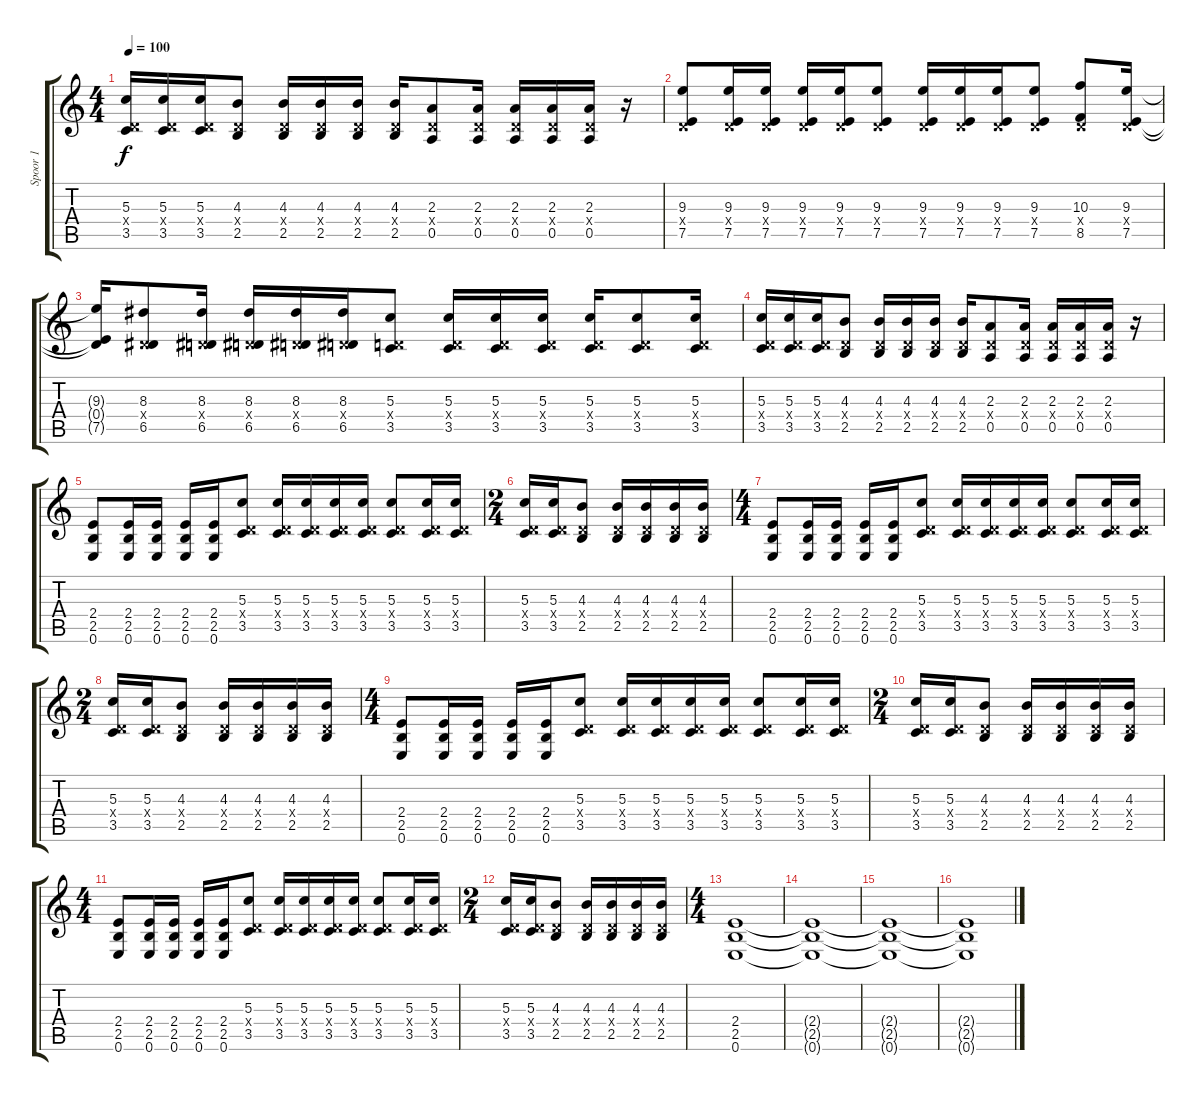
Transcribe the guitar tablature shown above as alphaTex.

\track ("Spoor 1" "Spoor 1") {instrument electricguitarclean}
\staff {score tabs}
\tuning (E4 B3 G3 D3 A2 E2) {hide}
\ts (4 4)
\tempo 100
\clef g2
\ks c
(5.3 0.4{x} 3.5).16{dy f} (5.3 0.4{x} 3.5).16 (5.3 0.4{x} 3.5).16 (4.3 0.4{x} 2.5).8 (4.3 0.4{x} 2.5).16 (4.3 0.4{x} 2.5).16 (4.3 0.4{x} 2.5).16 (4.3 0.4{x} 2.5).16 (2.3 0.4{x} 0.5).8 (2.3 0.4{x} 0.5).16 (2.3 0.4{x} 0.5).16 (2.3 0.4{x} 0.5).16 (2.3 0.4{x} 0.5).16 r.16 |
(9.3 0.4{x} 7.5).8 (9.3 0.4{x} 7.5).16 (9.3 0.4{x} 7.5).16 (9.3 0.4{x} 7.5).16 (9.3 0.4{x} 7.5).16 (9.3 0.4{x} 7.5).8 (9.3 0.4{x} 7.5).16 (9.3 0.4{x} 7.5).16 (9.3 0.4{x} 7.5).16 (9.3 0.4{x} 7.5).8 (10.3 0.4{x} 8.5).8 (9.3 0.4{x} 7.5).16 |
(9.3{t} 0.4{t} 7.5{t}).16 (8.3 0.4{x} 6.5).8 (8.3 0.4{x} 6.5).16 (8.3 0.4{x} 6.5).16 (8.3 0.4{x} 6.5).16 (8.3 0.4{x} 6.5).16 (5.3 0.4{x} 3.5).8 (5.3 0.4{x} 3.5).16 (5.3 0.4{x} 3.5).16 (5.3 0.4{x} 3.5).16 (5.3 0.4{x} 3.5).16 (5.3 0.4{x} 3.5).8 (5.3 0.4{x} 3.5).16 |
(5.3 0.4{x} 3.5).16 (5.3 0.4{x} 3.5).16 (5.3 0.4{x} 3.5).16 (4.3 0.4{x} 2.5).8 (4.3 0.4{x} 2.5).16 (4.3 0.4{x} 2.5).16 (4.3 0.4{x} 2.5).16 (4.3 0.4{x} 2.5).16 (2.3 0.4{x} 0.5).8 (2.3 0.4{x} 0.5).16 (2.3 0.4{x} 0.5).16 (2.3 0.4{x} 0.5).16 (2.3 0.4{x} 0.5).16 r.16 |
(2.4 2.5 0.6).8 (2.4 2.5 0.6).16 (2.4 2.5 0.6).16 (2.4 2.5 0.6).16 (2.4 2.5 0.6).16 (5.3 0.4{x} 3.5).8 (5.3 0.4{x} 3.5).16 (5.3 0.4{x} 3.5).16 (5.3 0.4{x} 3.5).16 (5.3 0.4{x} 3.5).16 (5.3 0.4{x} 3.5).8 (5.3 0.4{x} 3.5).16 (5.3 0.4{x} 3.5).16 |
\ts (2 4)
(5.3 0.4{x} 3.5).16 (5.3 0.4{x} 3.5).16 (4.3 0.4{x} 2.5).8 (4.3 0.4{x} 2.5).16 (4.3 0.4{x} 2.5).16 (4.3 0.4{x} 2.5).16 (4.3 0.4{x} 2.5).16 |
\ts (4 4)
(2.4 2.5 0.6).8 (2.4 2.5 0.6).16 (2.4 2.5 0.6).16 (2.4 2.5 0.6).16 (2.4 2.5 0.6).16 (5.3 0.4{x} 3.5).8 (5.3 0.4{x} 3.5).16 (5.3 0.4{x} 3.5).16 (5.3 0.4{x} 3.5).16 (5.3 0.4{x} 3.5).16 (5.3 0.4{x} 3.5).8 (5.3 0.4{x} 3.5).16 (5.3 0.4{x} 3.5).16 |
\ts (2 4)
(5.3 0.4{x} 3.5).16 (5.3 0.4{x} 3.5).16 (4.3 0.4{x} 2.5).8 (4.3 0.4{x} 2.5).16 (4.3 0.4{x} 2.5).16 (4.3 0.4{x} 2.5).16 (4.3 0.4{x} 2.5).16 |
\ts (4 4)
(2.4 2.5 0.6).8 (2.4 2.5 0.6).16 (2.4 2.5 0.6).16 (2.4 2.5 0.6).16 (2.4 2.5 0.6).16 (5.3 0.4{x} 3.5).8 (5.3 0.4{x} 3.5).16 (5.3 0.4{x} 3.5).16 (5.3 0.4{x} 3.5).16 (5.3 0.4{x} 3.5).16 (5.3 0.4{x} 3.5).8 (5.3 0.4{x} 3.5).16 (5.3 0.4{x} 3.5).16 |
\ts (2 4)
(5.3 0.4{x} 3.5).16 (5.3 0.4{x} 3.5).16 (4.3 0.4{x} 2.5).8 (4.3 0.4{x} 2.5).16 (4.3 0.4{x} 2.5).16 (4.3 0.4{x} 2.5).16 (4.3 0.4{x} 2.5).16 |
\ts (4 4)
(2.4 2.5 0.6).8 (2.4 2.5 0.6).16 (2.4 2.5 0.6).16 (2.4 2.5 0.6).16 (2.4 2.5 0.6).16 (5.3 0.4{x} 3.5).8 (5.3 0.4{x} 3.5).16 (5.3 0.4{x} 3.5).16 (5.3 0.4{x} 3.5).16 (5.3 0.4{x} 3.5).16 (5.3 0.4{x} 3.5).8 (5.3 0.4{x} 3.5).16 (5.3 0.4{x} 3.5).16 |
\ts (2 4)
(5.3 0.4{x} 3.5).16 (5.3 0.4{x} 3.5).16 (4.3 0.4{x} 2.5).8 (4.3 0.4{x} 2.5).16 (4.3 0.4{x} 2.5).16 (4.3 0.4{x} 2.5).16 (4.3 0.4{x} 2.5).16 |
\ts (4 4)
(2.4 2.5 0.6).1 |
(2.4{t} 2.5{t} 0.6{t}).1 |
(2.4{t} 2.5{t} 0.6{t}).1 |
(2.4{t} 2.5{t} 0.6{t}).1
